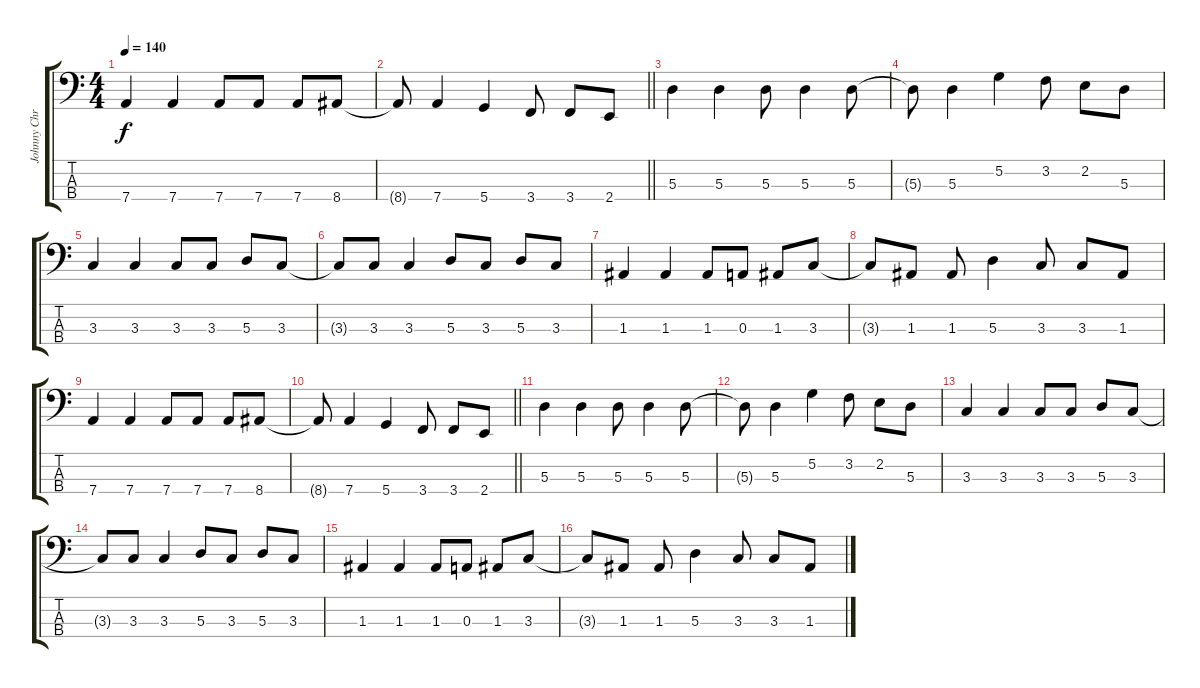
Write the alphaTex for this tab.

\track ("Johnny Christ" "Johnny Chr") {instrument electricbasspick}
\staff {score tabs}
\tuning (G2 D2 A1 D1) {hide}
\ts (4 4)
\tempo 140
\clef f4
\ks c
7.4.4{dy f} 7.4.4 7.4.8 7.4.8 7.4.8 8.4.8 |
\barLineRight lightlight
8.4{t}.8 7.4.4 5.4.4 3.4.8 3.4.8 2.4.8 |
\section ("" " ")
5.3.4 5.3.4 5.3.8 5.3.4 5.3.8 |
5.3{t}.8 5.3.4 5.2.4 3.2.8 2.2.8 5.3.8 |
3.3.4 3.3.4 3.3.8 3.3.8 5.3.8 3.3.8 |
3.3{t}.8 3.3.8 3.3.4 5.3.8 3.3.8 5.3.8 3.3.8 |
1.3.4 1.3.4 1.3.8 0.3.8 1.3.8 3.3.8 |
3.3{t}.8 1.3.8 1.3.8 5.3.4 3.3.8 3.3.8 1.3.8 |
7.4.4 7.4.4 7.4.8 7.4.8 7.4.8 8.4.8 |
\barLineRight lightlight
8.4{t}.8 7.4.4 5.4.4 3.4.8 3.4.8 2.4.8 |
\section ("" " ")
5.3.4 5.3.4 5.3.8 5.3.4 5.3.8 |
5.3{t}.8 5.3.4 5.2.4 3.2.8 2.2.8 5.3.8 |
3.3.4 3.3.4 3.3.8 3.3.8 5.3.8 3.3.8 |
3.3{t}.8 3.3.8 3.3.4 5.3.8 3.3.8 5.3.8 3.3.8 |
1.3.4 1.3.4 1.3.8 0.3.8 1.3.8 3.3.8 |
3.3{t}.8 1.3.8 1.3.8 5.3.4 3.3.8 3.3.8 1.3.8
